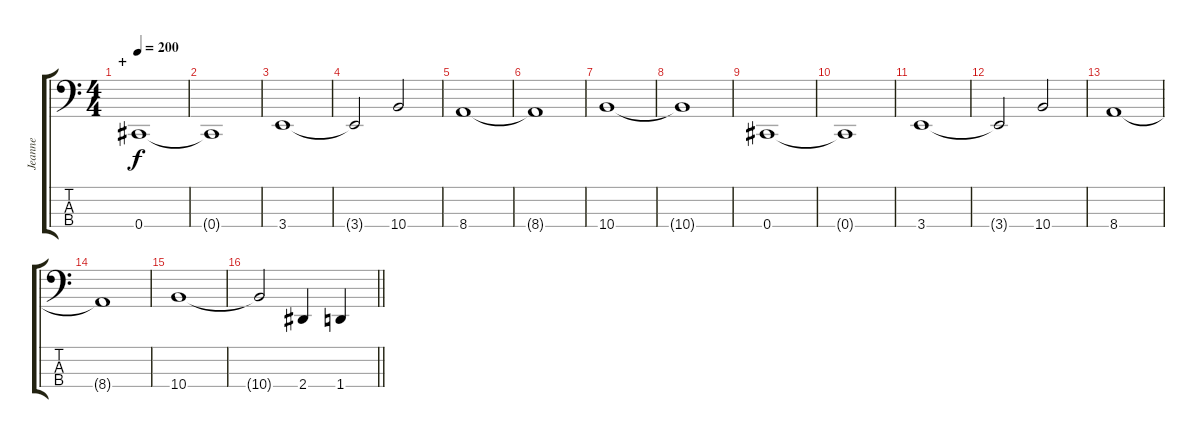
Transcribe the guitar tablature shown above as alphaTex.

\track ("Jeanne" "Jeanne") {instrument electricbassfinger}
\staff {score tabs}
\tuning (Gb2 Db2 Ab1 Db1) {hide}
\ts (4 4)
\section ("" "+")
\tempo 200
\clef f4
\ks c
0.4.1{dy f} |
0.4{t}.1 |
3.4.1 |
3.4{t}.2 10.4.2 |
8.4.1 |
8.4{t}.1 |
10.4.1 |
10.4{t}.1 |
0.4.1 |
0.4{t}.1 |
3.4.1 |
3.4{t}.2 10.4.2 |
8.4.1 |
8.4{t}.1 |
10.4.1 |
\barLineRight lightlight
10.4{t}.2 2.4.4 1.4.4
